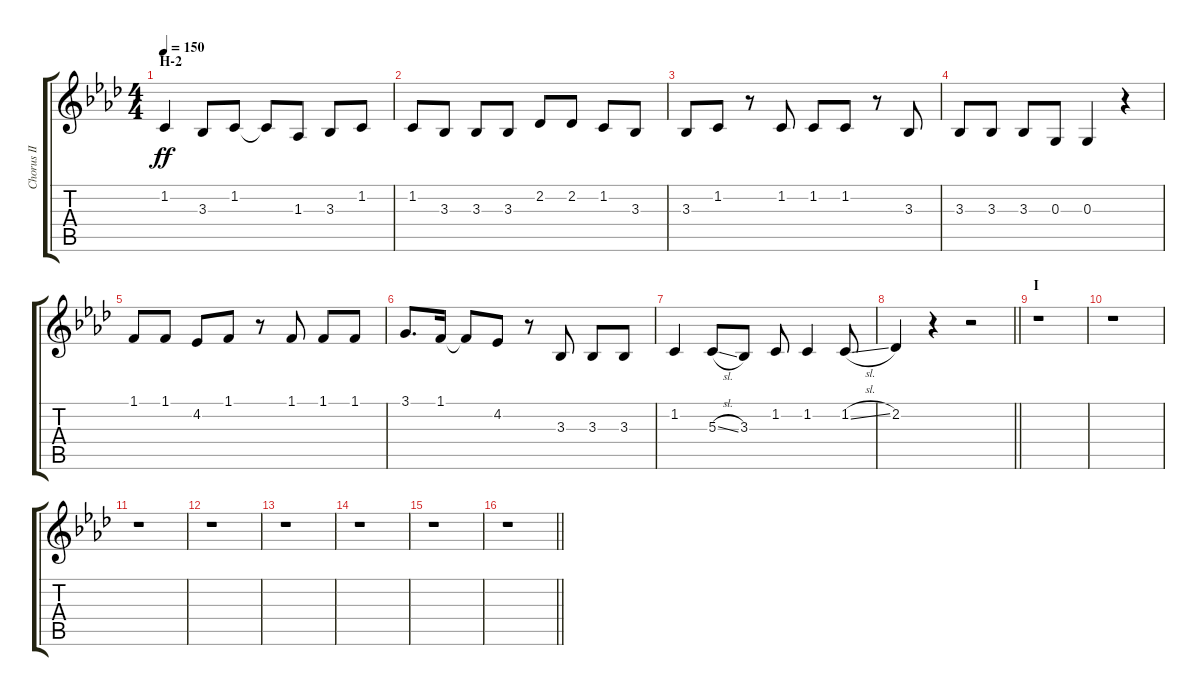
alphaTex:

\track ("Chorus II" "Chorus II") {instrument voiceoohs}
\staff {score tabs}
\tuning (E4 B3 G3 D3 A2 E2) {hide}
\ts (4 4)
\section ("" "H-2")
\tempo 150
\clef g2
\ks ab
1.2.4{dy ff} 3.3.8 1.2.8 1.2{t}.8 1.3.8 3.3.8 1.2.8 |
1.2.8 3.3.8 3.3.8 3.3.8 2.2.8 2.2.8 1.2.8 3.3.8 |
3.3.8 1.2.8 r.8 1.2.8 1.2.8 1.2.8 r.8 3.3.8 |
3.3.8 3.3.8 3.3.8 0.3.8 0.3.4 r.4 |
1.1.8 1.1.8 4.2.8 1.1.8 r.8 1.1.8 1.1.8 1.1.8 |
3.1.8{d} 1.1.16 1.1{t}.8 4.2.8 r.8 3.3.8 3.3.8 3.3.8 |
1.2.4 5.3{sl}.8 3.3.8 1.2.8 1.2.4 1.2{sl}.8 |
\barLineRight lightlight
2.2.4 r.4 r.2 |
\section ("" "I")
r.1 |
r.1 |
r.1 |
r.1 |
r.1 |
r.1 |
r.1 |
\barLineRight lightlight
r.1
